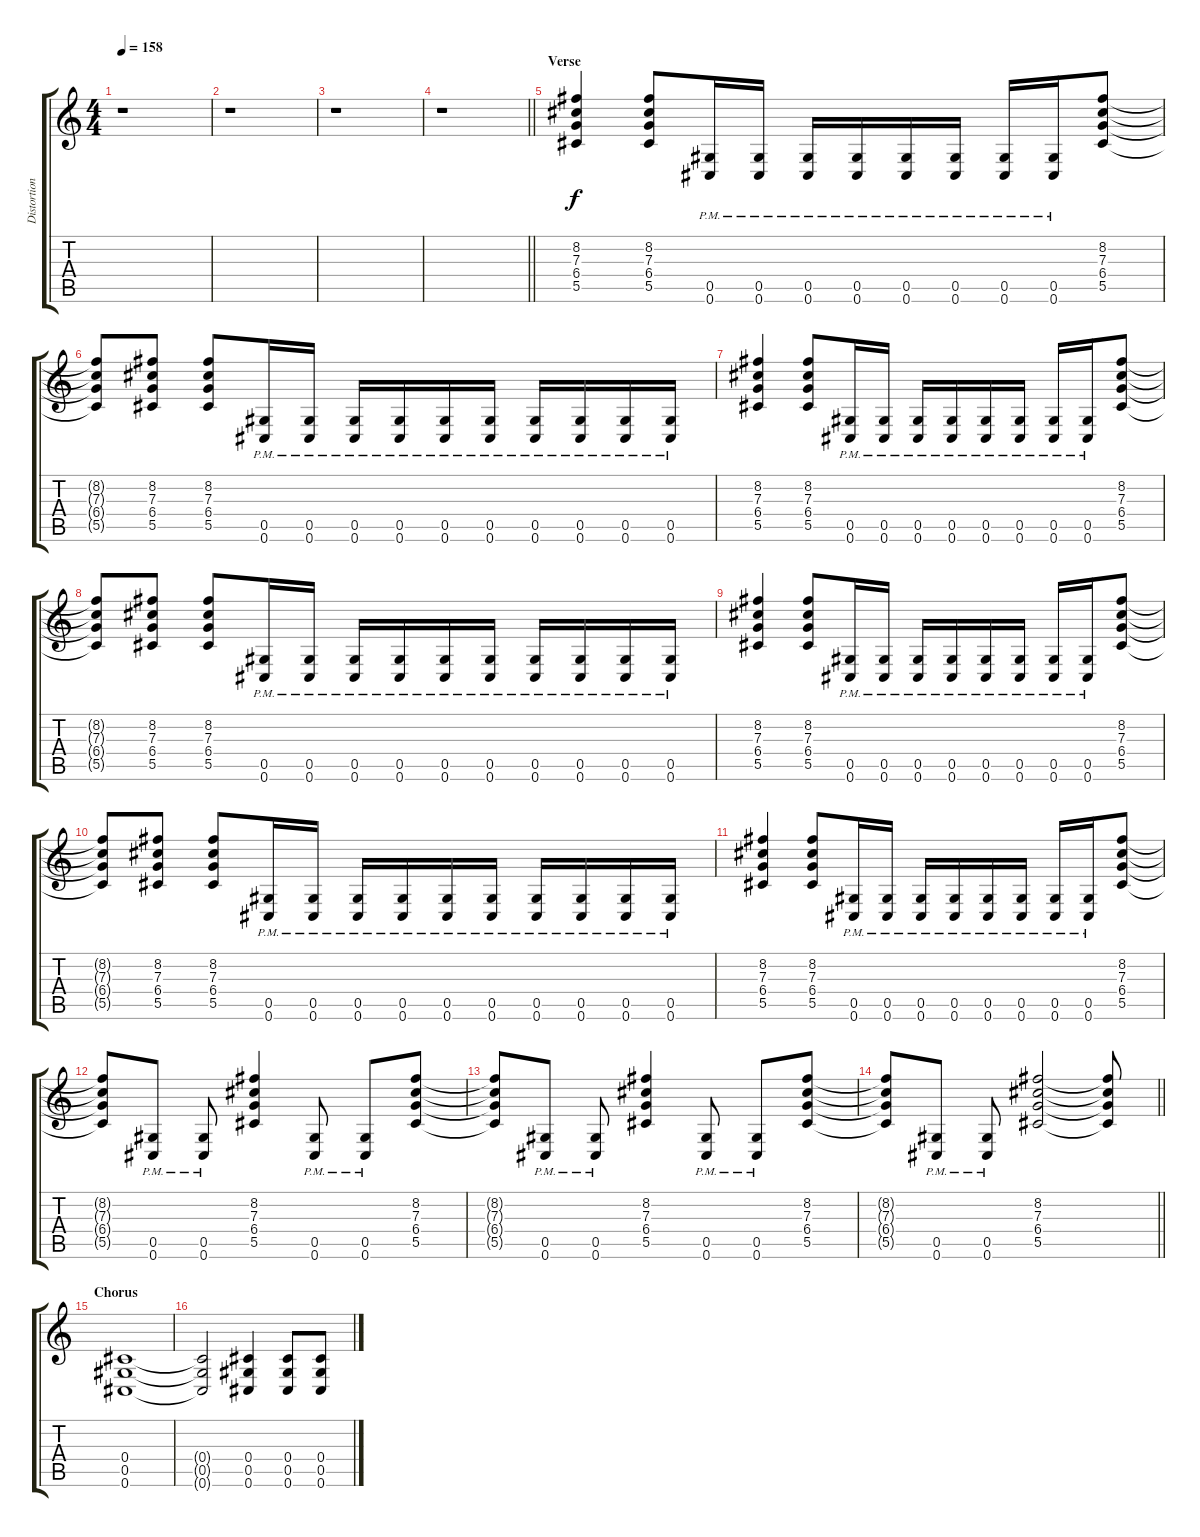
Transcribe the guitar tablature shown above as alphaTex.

\track ("Distortion Guitar" "Distortion") {instrument overdrivenguitar}
\staff {score tabs}
\tuning (Eb4 Bb3 Gb3 Db3 Ab2 Db2) {hide}
\ts (4 4)
\tempo 158
\clef g2
\ks c
r.1{dy f} |
r.1 |
r.1 |
\barLineRight lightlight
r.1 |
\section ("" "Verse")
(8.2 7.3 6.4 5.5).4 (8.2 7.3 6.4 5.5).8 (0.5{pm} 0.6{pm}).16 (0.5{pm} 0.6{pm}).16 (0.5{pm} 0.6{pm}).16 (0.5{pm} 0.6{pm}).16 (0.5{pm} 0.6{pm}).16 (0.5{pm} 0.6{pm}).16 (0.5{pm} 0.6{pm}).16 (0.5{pm} 0.6{pm}).16 (8.2 7.3 6.4 5.5).8 |
(8.2{t} 7.3{t} 6.4{t} 5.5{t}).8 (8.2 7.3 6.4 5.5).8 (8.2 7.3 6.4 5.5).8 (0.5{pm} 0.6{pm}).16 (0.5{pm} 0.6{pm}).16 (0.5{pm} 0.6{pm}).16 (0.5{pm} 0.6{pm}).16 (0.5{pm} 0.6{pm}).16 (0.5{pm} 0.6{pm}).16 (0.5{pm} 0.6{pm}).16 (0.5{pm} 0.6{pm}).16 (0.5{pm} 0.6{pm}).16 (0.5{pm} 0.6{pm}).16 |
(8.2 7.3 6.4 5.5).4 (8.2 7.3 6.4 5.5).8 (0.5{pm} 0.6{pm}).16 (0.5{pm} 0.6{pm}).16 (0.5{pm} 0.6{pm}).16 (0.5{pm} 0.6{pm}).16 (0.5{pm} 0.6{pm}).16 (0.5{pm} 0.6{pm}).16 (0.5{pm} 0.6{pm}).16 (0.5{pm} 0.6{pm}).16 (8.2 7.3 6.4 5.5).8 |
(8.2{t} 7.3{t} 6.4{t} 5.5{t}).8 (8.2 7.3 6.4 5.5).8 (8.2 7.3 6.4 5.5).8 (0.5{pm} 0.6{pm}).16 (0.5{pm} 0.6{pm}).16 (0.5{pm} 0.6{pm}).16 (0.5{pm} 0.6{pm}).16 (0.5{pm} 0.6{pm}).16 (0.5{pm} 0.6{pm}).16 (0.5{pm} 0.6{pm}).16 (0.5{pm} 0.6{pm}).16 (0.5{pm} 0.6{pm}).16 (0.5{pm} 0.6{pm}).16 |
(8.2 7.3 6.4 5.5).4 (8.2 7.3 6.4 5.5).8 (0.5{pm} 0.6{pm}).16 (0.5{pm} 0.6{pm}).16 (0.5{pm} 0.6{pm}).16 (0.5{pm} 0.6{pm}).16 (0.5{pm} 0.6{pm}).16 (0.5{pm} 0.6{pm}).16 (0.5{pm} 0.6{pm}).16 (0.5{pm} 0.6{pm}).16 (8.2 7.3 6.4 5.5).8 |
(8.2{t} 7.3{t} 6.4{t} 5.5{t}).8 (8.2 7.3 6.4 5.5).8 (8.2 7.3 6.4 5.5).8 (0.5{pm} 0.6{pm}).16 (0.5{pm} 0.6{pm}).16 (0.5{pm} 0.6{pm}).16 (0.5{pm} 0.6{pm}).16 (0.5{pm} 0.6{pm}).16 (0.5{pm} 0.6{pm}).16 (0.5{pm} 0.6{pm}).16 (0.5{pm} 0.6{pm}).16 (0.5{pm} 0.6{pm}).16 (0.5{pm} 0.6{pm}).16 |
(8.2 7.3 6.4 5.5).4 (8.2 7.3 6.4 5.5).8 (0.5{pm} 0.6{pm}).16 (0.5{pm} 0.6{pm}).16 (0.5{pm} 0.6{pm}).16 (0.5{pm} 0.6{pm}).16 (0.5{pm} 0.6{pm}).16 (0.5{pm} 0.6{pm}).16 (0.5{pm} 0.6{pm}).16 (0.5{pm} 0.6{pm}).16 (8.2 7.3 6.4 5.5).8 |
(8.2{t} 7.3{t} 6.4{t} 5.5{t}).8 (0.5{pm} 0.6{pm}).8 (0.5{pm} 0.6{pm}).8 (8.2 7.3 6.4 5.5).4 (0.5{pm} 0.6{pm}).8 (0.5{pm} 0.6{pm}).8 (8.2 7.3 6.4 5.5).8 |
(8.2{t} 7.3{t} 6.4{t} 5.5{t}).8 (0.5{pm} 0.6{pm}).8 (0.5{pm} 0.6{pm}).8 (8.2 7.3 6.4 5.5).4 (0.5{pm} 0.6{pm}).8 (0.5{pm} 0.6{pm}).8 (8.2 7.3 6.4 5.5).8 |
\barLineRight lightlight
(8.2{t} 7.3{t} 6.4{t} 5.5{t}).8 (0.5{pm} 0.6{pm}).8 (0.5{pm} 0.6{pm}).8 (8.2 7.3 6.4 5.5).2 (8.2{t} 7.3{t} 6.4{t} 5.5{t}).8 |
\section ("" "Chorus")
(0.4 0.5 0.6).1 |
(0.4{t} 0.5{t} 0.6{t}).2 (0.4 0.5 0.6).4 (0.4 0.5 0.6).8 (0.4 0.5 0.6).8
